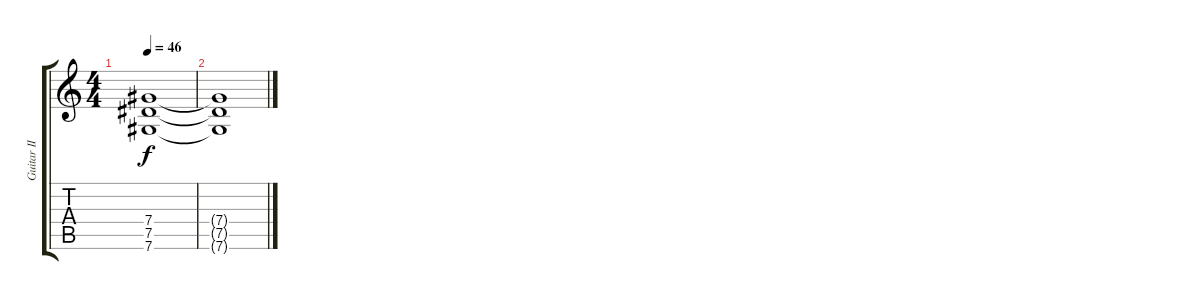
\track ("Guitar II" "Guitar II") {instrument distortionguitar}
\staff {score tabs}
\tuning (Eb4 Bb3 Gb3 Db3 Ab2 Db2) {hide}
\ts (4 4)
\tempo 46
\clef g2
\ks c
(7.4{t} 7.5{t} 7.6{t}).1{dy f} |
(7.4{t} 7.5{t} 7.6{t}).1
